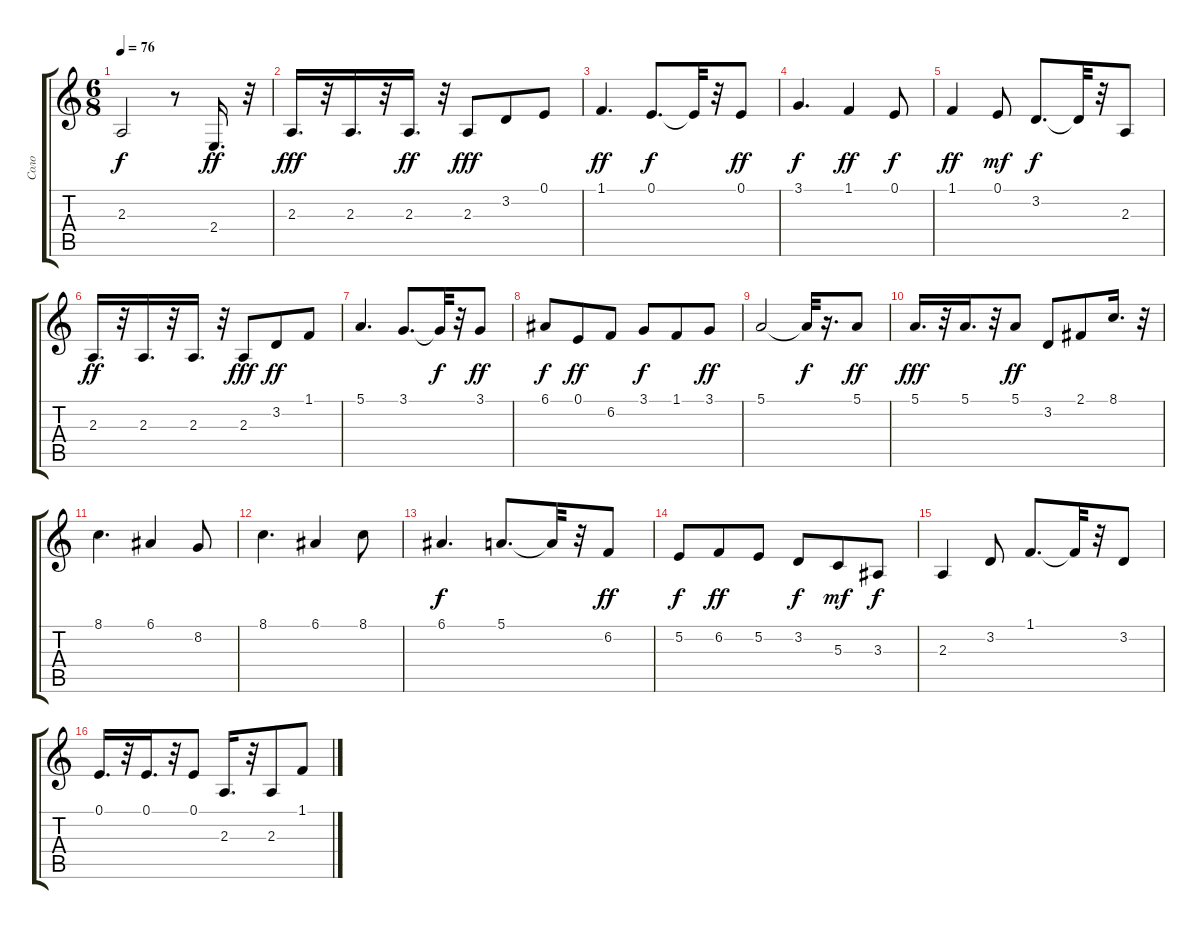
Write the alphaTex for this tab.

\track ("Соло" "Соло") {instrument flute}
\staff {score tabs}
\tuning (E4 B3 G3 D3 A2 E2) {hide}
\ts (6 8)
\tempo 76
\clef g2
\ks c
2.3.2{dy f} r.8 2.4.16{d dy ff} r.32 |
2.3.16{d dy fff} r.32 2.3.16{d} r.32 2.3.16{d dy ff} r.32 2.3.8{dy fff} 3.2.8 0.1.8 |
1.1.4{d dy ff} 0.1.8{d dy f} 0.1{t}.32 r.32 0.1.8{dy ff} |
3.1.4{d dy f} 1.1.4{dy ff} 0.1.8{dy f} |
1.1.4{dy ff} 0.1.8{dy mf} 3.2.8{d dy f} 3.2{t}.32 r.32 2.3.8 |
2.3.16{d dy ff} r.32 2.3.16{d} r.32 2.3.16{d} r.32 2.3.8{dy fff} 3.2.8{dy ff} 1.1.8 |
5.1.4{d} 3.1.8{d} 3.1{t}.32{dy f} r.32 3.1.8{dy ff} |
6.1.8{dy f} 0.1.8{dy ff} 6.2.8 3.1.8{dy f} 1.1.8 3.1.8{dy ff} |
5.1.2 5.1{t}.32{dy f} r.16{d} 5.1.8{dy ff} |
5.1.16{d dy fff} r.32 5.1.16{d} r.32 5.1.8{dy ff} 3.2.8 2.1.8 8.1.16{d} r.32 |
8.1.4{d} 6.1.4 8.2.8 |
8.1.4{d} 6.1.4 8.1.8 |
6.1.4{d dy f} 5.1.8{d} 5.1{t}.32 r.32 6.2.8{dy ff} |
5.2.8{dy f} 6.2.8{dy ff} 5.2.8 3.2.8{dy f} 5.3.8{dy mf} 3.3.8{dy f} |
2.3.4 3.2.8 1.1.8{d} 1.1{t}.32 r.32 3.2.8 |
0.1.16{d} r.32 0.1.16{d} r.32 0.1.8 2.3.16{d} r.32 2.3.8 1.1.8
